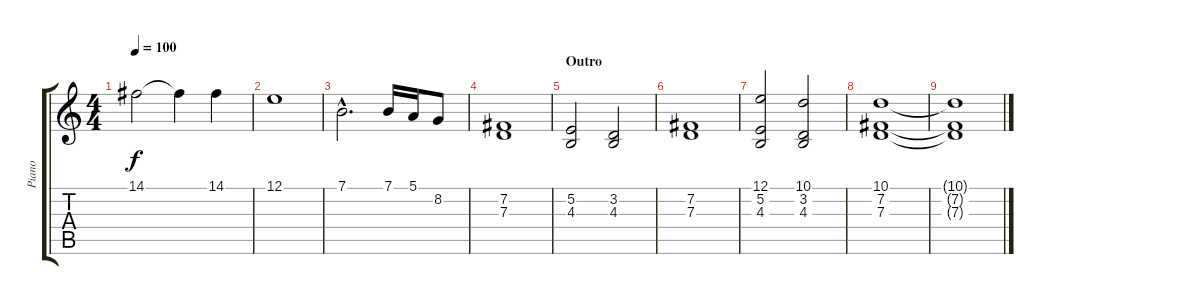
\track ("Piano" "Piano") {instrument acousticgrandpiano}
\staff {score tabs}
\tuning (E4 B3 G3 D3 A2 E2) {hide}
\ts (4 4)
\tempo 100
\clef g2
\ks c
14.1.2{dy f} 14.1{t}.4 14.1.4 |
12.1.1 |
7.1{hac}.2{d} 7.1.16 5.1.16 8.2.8 |
(7.2 7.3).1 |
\section ("" "Outro")
(5.2 4.3).2 (3.2 4.3).2 |
(7.2 7.3).1 |
(12.1 5.2 4.3).2 (10.1 3.2 4.3).2 |
(10.1 7.2 7.3).1 |
(10.1{t} 7.2{t} 7.3{t}).1
